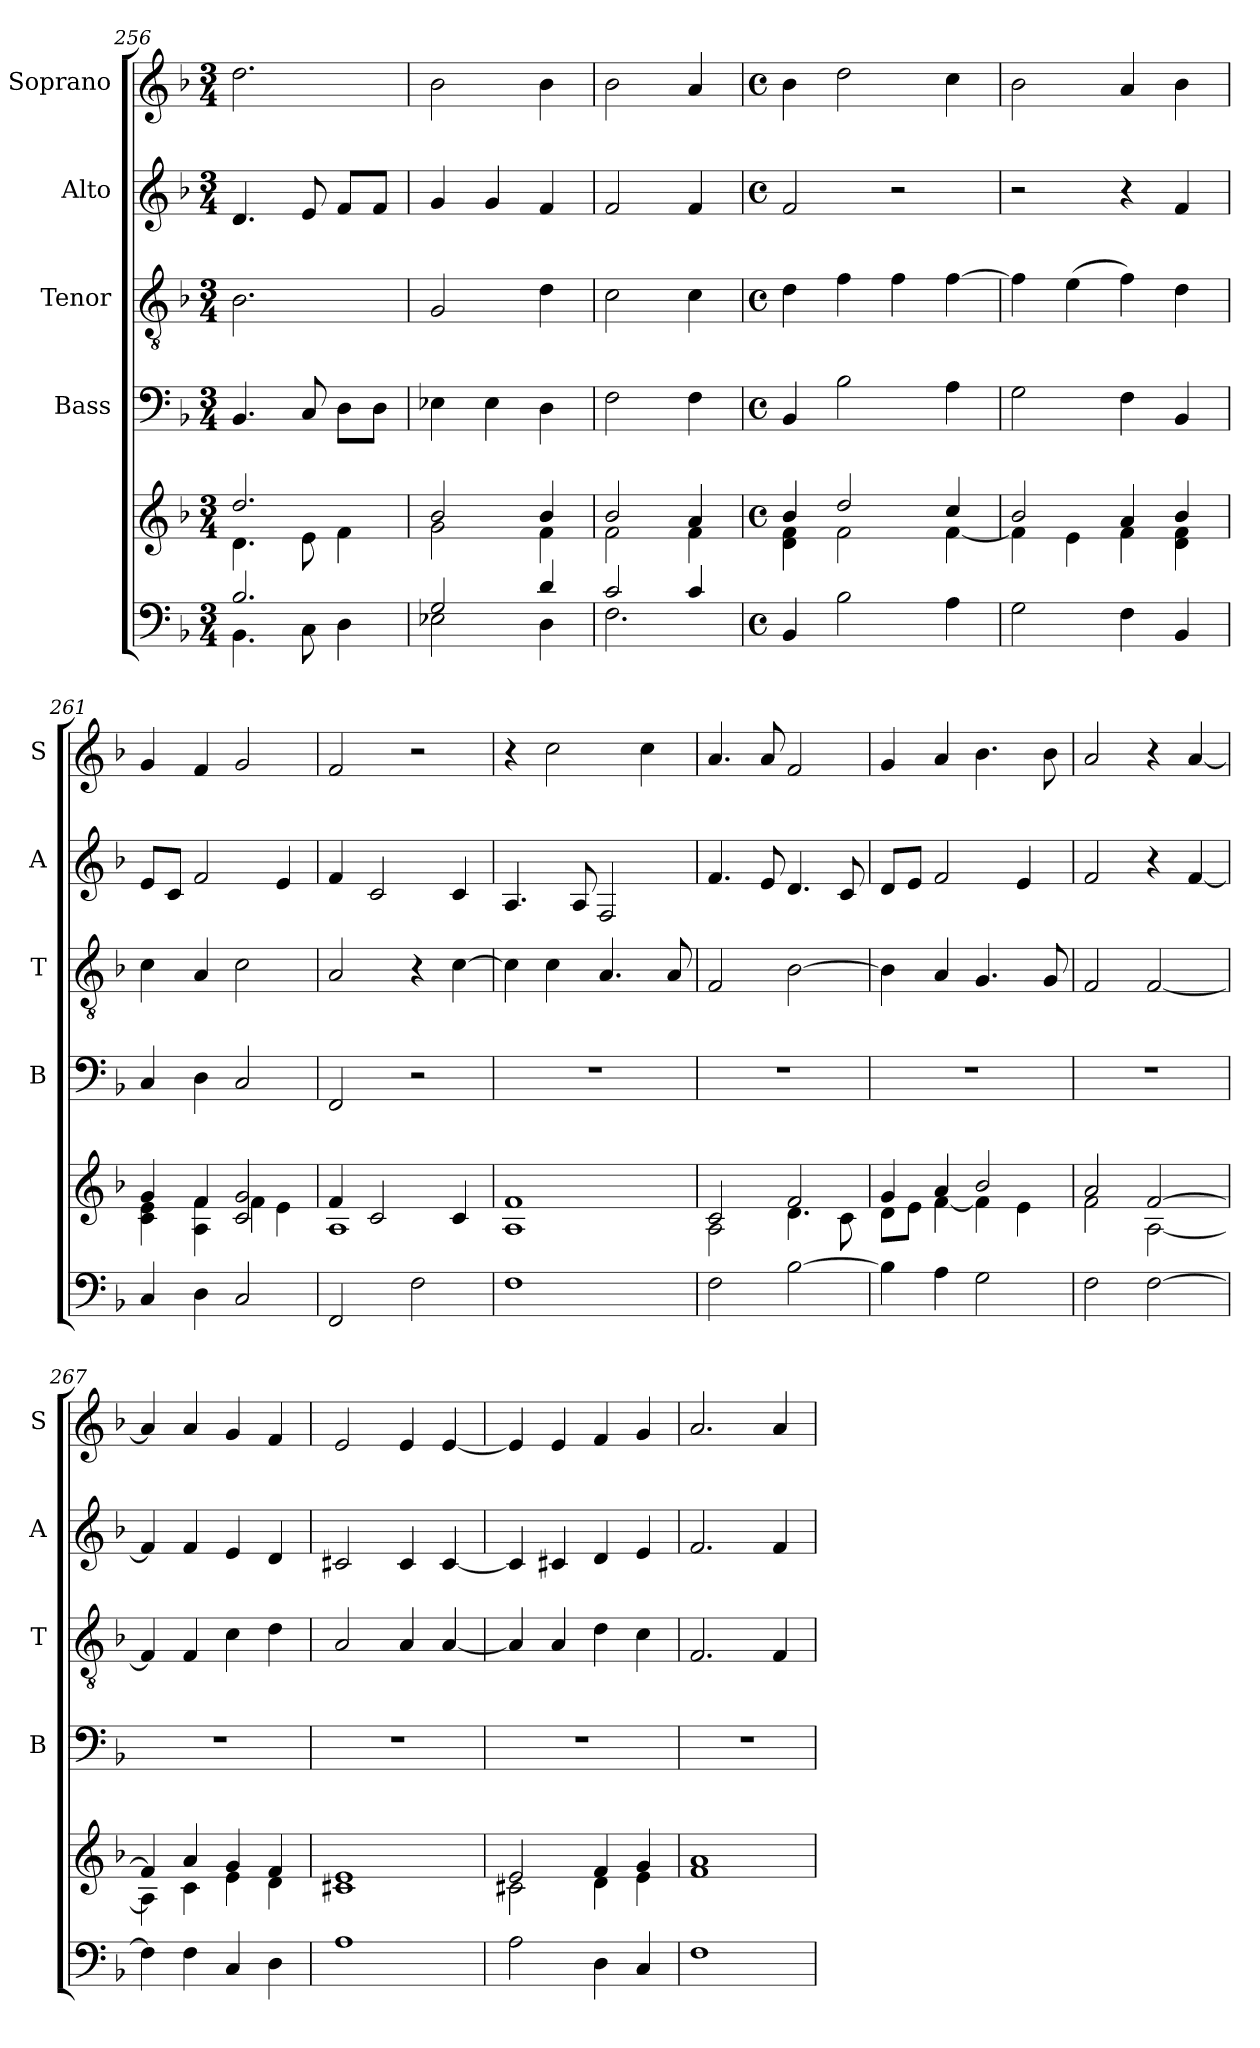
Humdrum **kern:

**kern	**kern	**kern	**kern	**kern	**kern
*part6	*part5	*part4	*part3	*part2	*part1
*staff6	*staff5	*staff4	*staff3	*staff2	*staff1
*	*	*I"Bass	*I"Tenor	*I"Alto	*I"Soprano
*	*	*I'B	*I'T	*I'A	*I'S
!!LO:LB:g=z
*clefF4	*clefG2	*clefF4	*clefGv2	*clefG2	*clefG2
*k[b-]	*k[b-]	*k[b-]	*k[b-]	*k[b-]	*k[b-]
*F:	*F:	*F:	*F:	*F:	*F:
*M3/4	*M3/4	*M3/4	*M3/4	*M3/4	*M3/4
=256	=256	=256	=256	=256	=256
*^	*^	*	*	*	*
2.B-/	4.BB-\	2.dd/	4.d\	4.BB-/	2.B-\	4.d/	2.dd\
.	8C\	.	8e\	8C/	.	8e/	.
.	4D\	.	4f\	8D\L	.	8f/L	.
.	.	.	.	8D\J	.	8f/J	.
=257	=257	=257	=257	=257	=257	=257	=257
2G/	2E-X\	2b-/	2g\	4E-X\	2G/	4g/	2b-\
.	.	.	.	4E-\	.	4g/	.
4d/	4D\	4b-/	4f\	4D\	4d\	4f/	4b-\
=258	=258	=258	=258	=258	=258	=258	=258
2c/	2.F\	2b-/	2f\	2F\	2c\	2f/	2b-\
4c/	.	4a/	4f\	4F\	4c\	4f/	4a/
*v	*v	*	*	*	*	*	*
=259	=259	=259	=259	=259	=259	=259
*M4/4	*M4/4	*	*M4/4	*M4/4	*M4/4	*M4/4
*met(c)	*met(c)	*	*met(c)	*met(c)	*met(c)	*met(c)
4BB-/	4b-/	4d\ 4f\	4BB-/	4d\	2f/	4b-\
2B-\	2dd/	2f\	2B-\	4f\	.	2dd\
.	.	.	.	4f\	2r	.
4A\	4cc/	[<4f\	4A\	[>4f\	.	4cc\
=260	=260	=260	=260	=260	=260	=260
2G\	2b-/	4f\]	2G\	4f\]	2r	2b-\
.	.	4e\	.	(>4e\	.	.
4F\	4a/	4f\	4F\	4f\)	4r	4a/
4BB-/	4b-/	4d\ 4f\	4BB-/	4d\	4f/	4b-\
!!LO:PB:g=z
=261	=261	=261	=261	=261	=261	=261
*	*	*^	*	*	*	*
4C/	4g/	4c\ 4e\	4ryy	4C/	4c\	8e/L	4g/
.	.	.	.	.	.	8c/J	.
4D\	4f/	4A\	4f\	4D\	4A/	2f/	4f/
2C/	2c/ 2g/	4f\	2ryy	2C/	2c\	.	2g/
.	.	4e\	.	.	.	4e/	.
*	*	*v	*v	*	*	*	*
=262	=262	=262	=262	=262	=262	=262
2FF/	4f/	1A	2FF/	2A/	4f/	2f/
.	2c/	.	.	.	2c/	.
2F\	.	.	2r	4r	.	2r
.	4c/	.	.	[>4c\	4c/	.
*	*v	*v	*	*	*	*
=263	=263	=263	=263	=263	=263
1F	1A 1f	1r	4c\]	4.A/	4r
.	.	.	4c\	.	2cc\
.	.	.	.	8A/	.
.	.	.	4.A/	2F/	.
.	.	.	.	.	4cc\
.	.	.	8A/	.	.
=264	=264	=264	=264	=264	=264
*	*^	*	*	*	*
2F\	2c/	2A\	1r	2F/	4.f/	4.a/
.	.	.	.	.	8e/	8a/
[>2B-\	2f/	4.d\	.	[>2B-\	4.d/	2f/
.	.	8c\	.	.	8c/	.
=265	=265	=265	=265	=265	=265	=265
4B-\]	4g/	8d\L	1r	4B-\]	8d/L	4g/
.	.	8e\J	.	.	8e/J	.
4A\	4a/	[<4f\	.	4A/	2f/	4a/
2G\	2b-/	4f\]	.	4.G/	.	4.b-\
.	.	4e\	.	.	4e/	.
.	.	.	.	8G/	.	8b-\
!!LO:LB:g=z
=266	=266	=266	=266	=266	=266	=266
2F\	2a/	2f\	1r	2F/	2f/	2a/
[>2F\	[>2f/	[<2A\	.	[<2F/	4r	4r
.	.	.	.	.	[<4f/	[<4a/
=267	=267	=267	=267	=267	=267	=267
4F\]	4f/]	4A\]	1r	4F/]	4f/]	4a/]
4F\	4a/	4c\	.	4F/	4f/	4a/
4C/	4g/	4e\	.	4c\	4e/	4g/
4D\	4f/	4d\	.	4d\	4d/	4f/
*	*v	*v	*	*	*	*
=268	=268	=268	=268	=268	=268
1A	1c#X 1e	1r	2A/	2c#X/	2e/
.	.	.	4A/	4c#/	4e/
.	.	.	[<4A/	[<4c#/	[<4e/
=269	=269	=269	=269	=269	=269
*	*^	*	*	*	*
2A\	2e/	2c#X\	1r	4A/]	4c#/]	4e/]
.	.	.	.	4A/	4c#X/	4e/
4D\	4f/	4d\	.	4d\	4d/	4f/
4C/	4g/	4e\	.	4c\	4e/	4g/
*	*v	*v	*	*	*	*
=270	=270	=270	=270	=270	=270
1F	1f 1a	1r	2.F/	2.f/	2.a/
.	.	.	4F/	4f/	4a/
=	=	=	=	=	=
*-	*-	*-	*-	*-	*-
